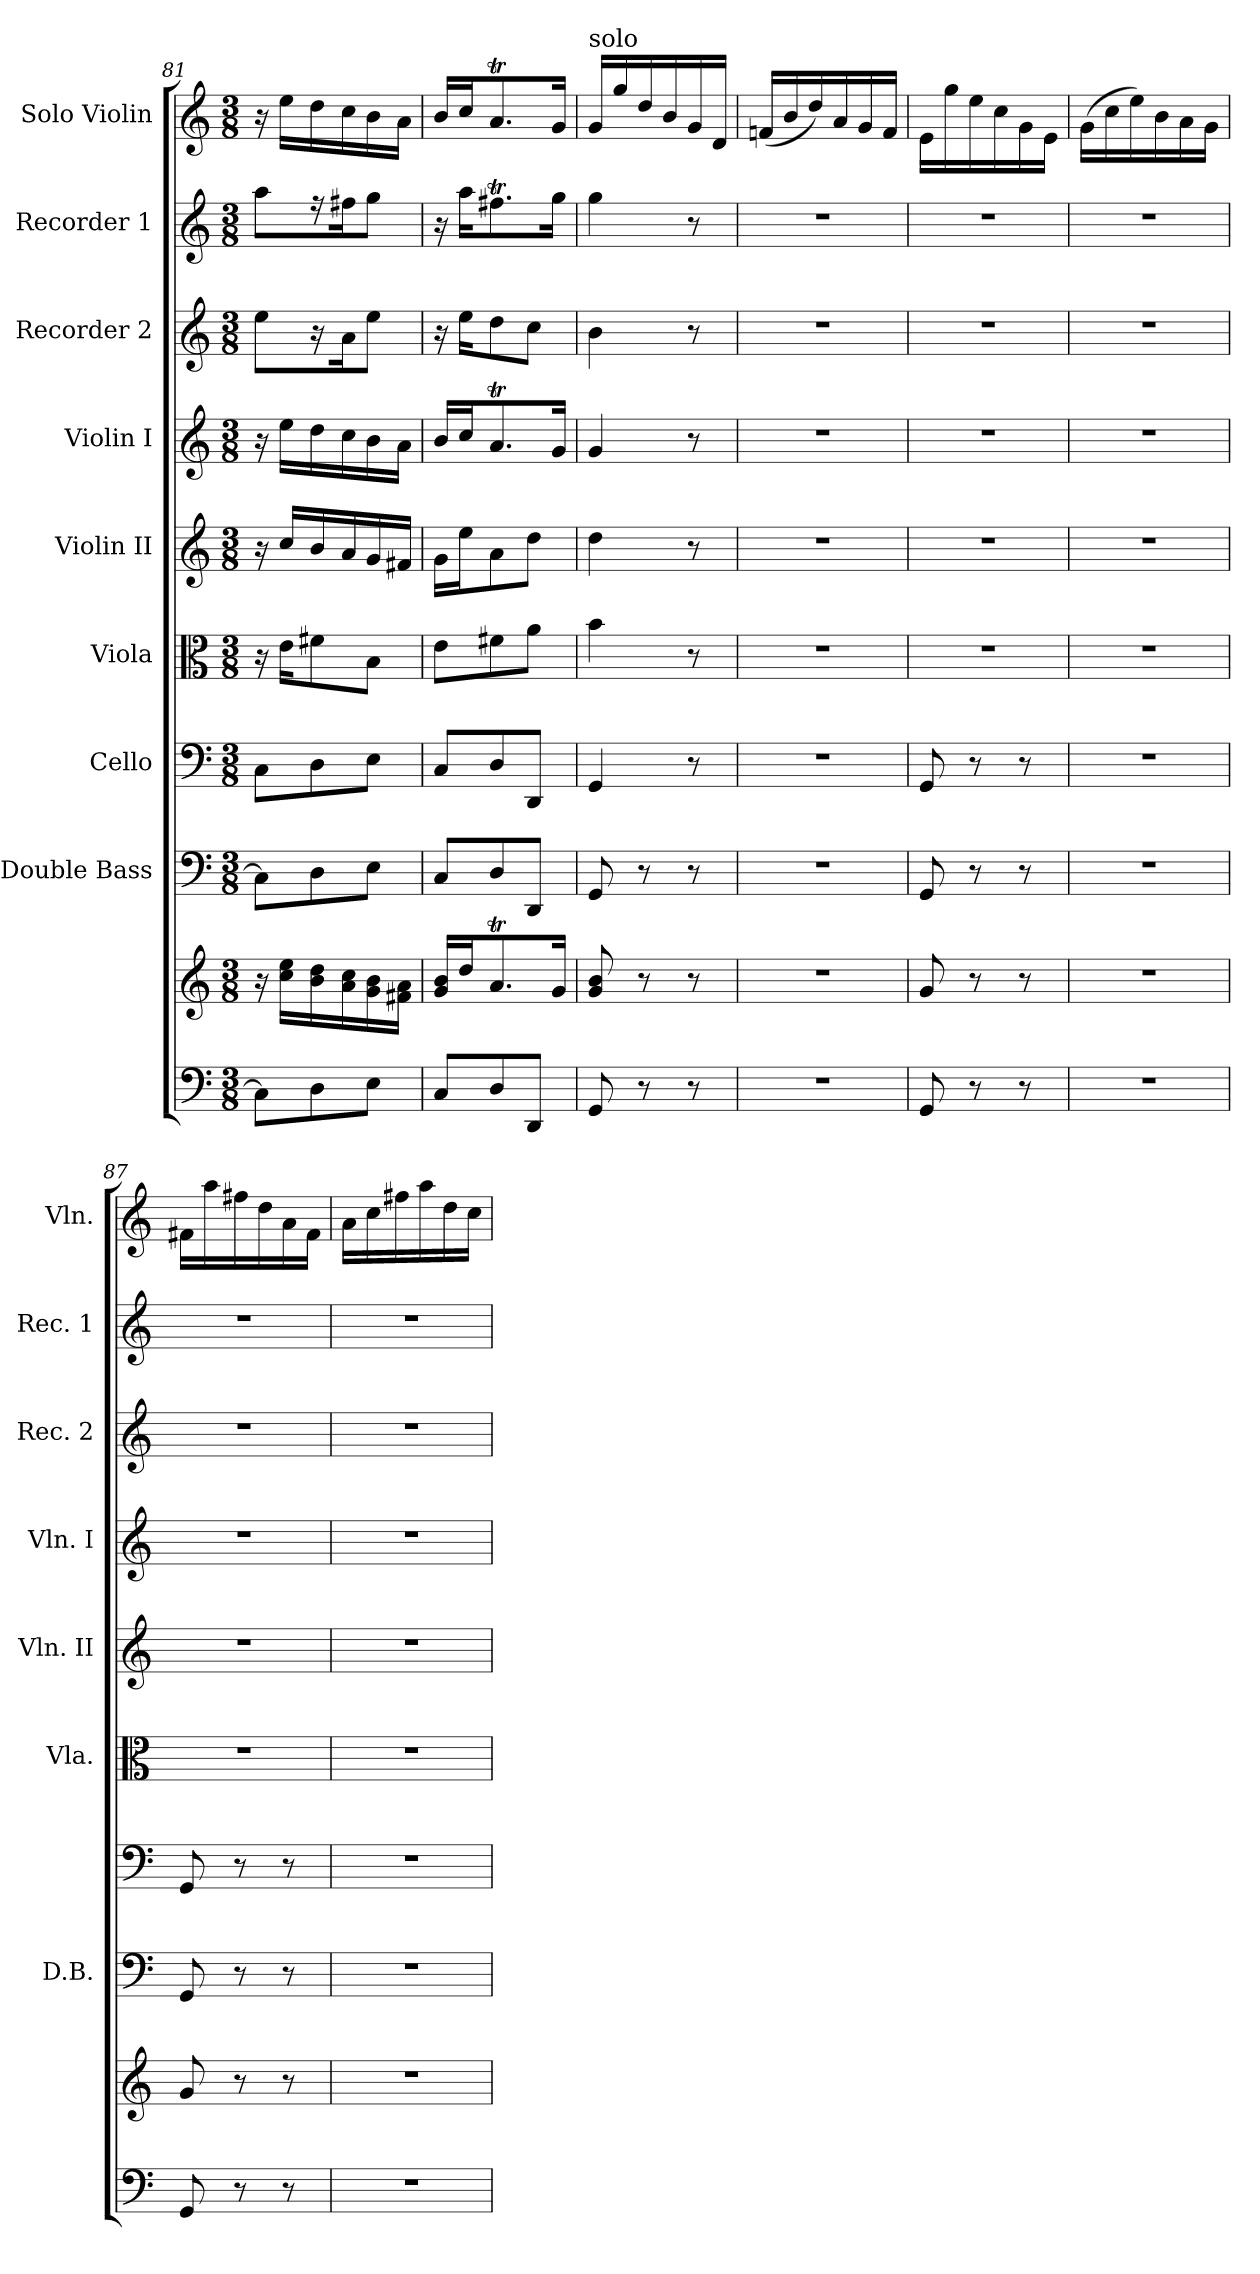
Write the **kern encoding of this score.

**kern	**kern	**kern	**kern	**kern	**kern	**kern	**kern	**kern	**kern
*part9	*part9	*part8	*part7	*part6	*part5	*part4	*part3	*part2	*part1
*staff10	*staff9	*staff8	*staff7	*staff6	*staff5	*staff4	*staff3	*staff2	*staff1
*	*	*I"Double Bass	*I"Cello	*I"Viola	*I"Violin II	*I"Violin I	*I"Recorder 2	*I"Recorder 1	*I"Solo Violin
*	*	*I'D.B.	*	*I'Vla.	*I'Vln. II	*I'Vln. I	*I'Rec. 2	*I'Rec. 1	*I'Vln.
*clefF4	*clefG2	*clefF4	*clefF4	*clefC3	*clefG2	*clefG2	*clefG2	*clefG2	*clefG2
*	*	*ITrd7c12	*	*	*	*	*	*	*
*M3/8	*M3/8	*M3/8	*M3/8	*M3/8	*M3/8	*M3/8	*M3/8	*M3/8	*M3/8
=81	=81	=81	=81	=81	=81	=81	=81	=81	=81
8C\L]	16r	8CC\L]	8C\L	16r	16r	16r	8ee\L	8aa\L	16r
.	16cc\ 16ee\LL	.	.	16e\KL	16cc/LL	16ee\LL	.	.	16ee\LL
8D\	16b\ 16dd\	8DD\	8D\	8f#\	16b/	16dd\	16r	16r	16dd\
.	16a\ 16cc\	.	.	.	16a/	16cc\	16a\k	16ff#\k	16cc\
8E\J	16g\ 16b\	8EE\J	8E\J	8B\J	16g/	16b\	8ee\J	8gg\J	16b\
.	16f#\ 16a\JJ	.	.	.	16f#/JJ	16a\JJ	.	.	16a\JJ
=82	=82	=82	=82	=82	=82	=82	=82	=82	=82
8C/L	16g/ 16b/LL	8CC/L	8C/L	8e\L	16g\LL	16b/LL	16r	16r	16b/LL
.	16dd/J	.	.	.	16ee\J	16cc/J	16ee\KL	16aa\KL	16cc/J
8D/	8.aT/	8DD/	8D/	8f#\	8a\	8.aT/	8dd\	8.ff#t\	8.aT/
8DD/J	.	8DDD/J	8DD/J	8a\J	8dd\J	.	8cc\J	.	.
.	16g/Jk	.	.	.	.	16g/Jk	.	16gg\Jk	16g/Jk
!!LO:LB:g=z
=83	=83	=83	=83	=83	=83	=83	=83	=83	=83
!	!	!	!	!	!	!	!	!	!LO:TX:a:t=solo
8GG/	8g/ 8b/	8GGG/	4GG/	4b\	4dd\	4g/	4b\	4gg\	16g/LL
.	.	.	.	.	.	.	.	.	16gg/
8r	8r	8r	.	.	.	.	.	.	16dd/
.	.	.	.	.	.	.	.	.	16b/
8r	8r	8r	8r	8r	8r	8r	8r	8r	16g/
.	.	.	.	.	.	.	.	.	16d/JJ
=84	=84	=84	=84	=84	=84	=84	=84	=84	=84
4.r	4.r	4.r	4.r	4.r	4.r	4.r	4.r	4.r	(<16fn/LL
.	.	.	.	.	.	.	.	.	16b/
.	.	.	.	.	.	.	.	.	16dd/)
.	.	.	.	.	.	.	.	.	16a/
.	.	.	.	.	.	.	.	.	16g/
.	.	.	.	.	.	.	.	.	16f/JJ
=85	=85	=85	=85	=85	=85	=85	=85	=85	=85
8GG/	8g/	8GGG/	8GG/	4.r	4.r	4.r	4.r	4.r	16e\LL
.	.	.	.	.	.	.	.	.	16gg\
8r	8r	8r	8r	.	.	.	.	.	16ee\
.	.	.	.	.	.	.	.	.	16cc\
8r	8r	8r	8r	.	.	.	.	.	16g\
.	.	.	.	.	.	.	.	.	16e\JJ
=86	=86	=86	=86	=86	=86	=86	=86	=86	=86
4.r	4.r	4.r	4.r	4.r	4.r	4.r	4.r	4.r	(>16g\LL
.	.	.	.	.	.	.	.	.	16cc\
.	.	.	.	.	.	.	.	.	16ee\)
.	.	.	.	.	.	.	.	.	16b\
.	.	.	.	.	.	.	.	.	16a\
.	.	.	.	.	.	.	.	.	16g\JJ
=87	=87	=87	=87	=87	=87	=87	=87	=87	=87
8GG/	8g/	8GGG/	8GG/	4.r	4.r	4.r	4.r	4.r	16f#\LL
.	.	.	.	.	.	.	.	.	16aa\
8r	8r	8r	8r	.	.	.	.	.	16ff#\
.	.	.	.	.	.	.	.	.	16dd\
8r	8r	8r	8r	.	.	.	.	.	16a\
.	.	.	.	.	.	.	.	.	16f#\JJ
=88	=88	=88	=88	=88	=88	=88	=88	=88	=88
4.r	4.r	4.r	4.r	4.r	4.r	4.r	4.r	4.r	16a\LL
.	.	.	.	.	.	.	.	.	16cc\
.	.	.	.	.	.	.	.	.	16ff#\
.	.	.	.	.	.	.	.	.	16aa\
.	.	.	.	.	.	.	.	.	16dd\
.	.	.	.	.	.	.	.	.	16cc\JJ
=	=	=	=	=	=	=	=	=	=
*-	*-	*-	*-	*-	*-	*-	*-	*-	*-
